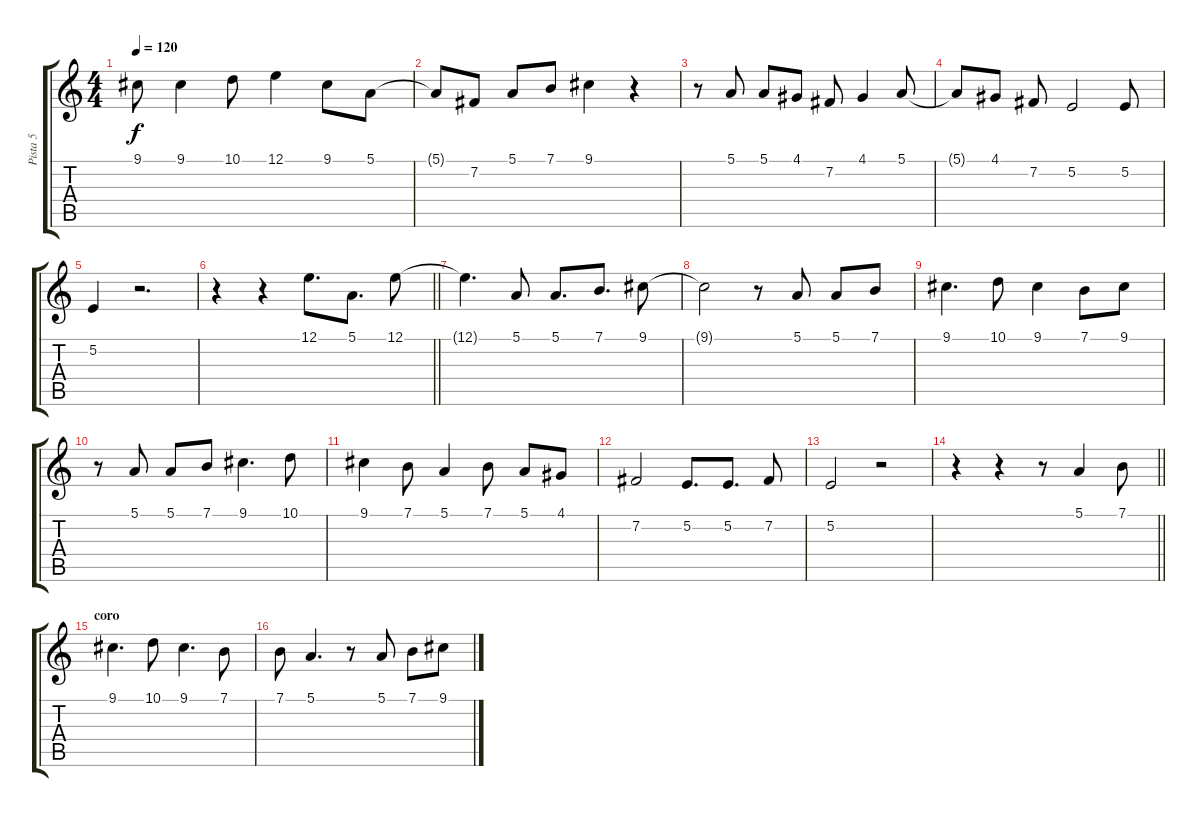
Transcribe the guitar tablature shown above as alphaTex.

\track ("Pista 5" "Pista 5") {instrument flute}
\staff {score tabs}
\tuning (E4 B3 G3 D3 A2 E2) {hide}
\ts (4 4)
\tempo 120
\clef g2
\ks c
9.1.8{dy f} 9.1.4 10.1.8 12.1.4 9.1.8 5.1.8 |
5.1{t}.8 7.2.8 5.1.8 7.1.8 9.1.4 r.4 |
r.8 5.1.8 5.1.8 4.1.8 7.2.8 4.1.4 5.1.8 |
5.1{t}.8 4.1.8 7.2.8 5.2.2 5.2.8 |
5.2.4 r.2{d} |
\barLineRight lightlight
r.4 r.4 12.1.8{d} 5.1.8{d} 12.1.8 |
\section ("" "")
12.1{t}.4{d} 5.1.8 5.1.8{d} 7.1.8{d} 9.1.8 |
9.1{t}.2 r.8 5.1.8 5.1.8 7.1.8 |
9.1.4{d} 10.1.8 9.1.4 7.1.8 9.1.8 |
r.8 5.1.8 5.1.8 7.1.8 9.1.4{d} 10.1.8 |
9.1.4 7.1.8 5.1.4 7.1.8 5.1.8 4.1.8 |
7.2.2 5.2.8{d} 5.2.8{d} 7.2.8 |
5.2.2 r.2 |
\barLineRight lightlight
r.4 r.4 r.8 5.1.4 7.1.8 |
\section ("" "coro")
9.1.4{d} 10.1.8 9.1.4{d} 7.1.8 |
7.1.8 5.1.4{d} r.8 5.1.8 7.1.8 9.1.8
